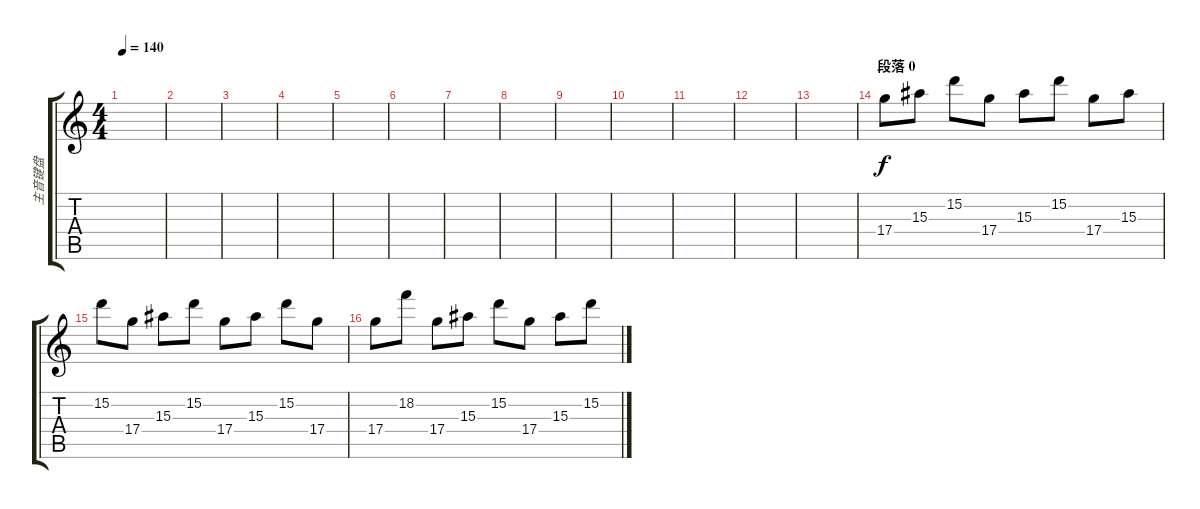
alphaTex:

\track ("主音键盘" "主音键盘") {instrument distortionguitar}
\staff {score tabs}
\tuning (E4 B3 G3 D3 A2 E2) {hide}
\ts (4 4)
\tempo 140
\clef g2
\ks c
|
|
|
|
|
|
|
|
|
|
|
|
|
\section ("" "段落 0")
17.4.8 15.3.8 15.2.8 17.4.8 15.3.8 15.2.8 17.4.8 15.3.8 |
15.2.8 17.4.8 15.3.8 15.2.8 17.4.8 15.3.8 15.2.8 17.4.8 |
17.4.8 18.2.8 17.4.8 15.3.8 15.2.8 17.4.8 15.3.8 15.2.8
